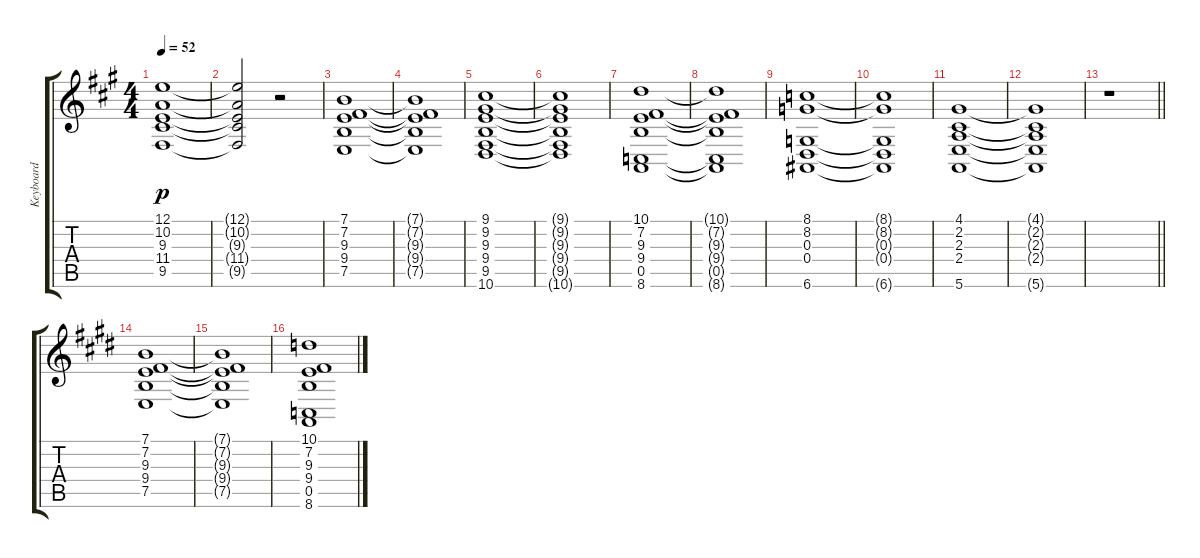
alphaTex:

\track ("Keyboard" "Keyboard") {instrument rockorgan}
\staff {score tabs}
\tuning (E4 B3 G3 D3 A2 E2) {hide}
\ts (4 4)
\tempo 52
\clef g2
\ks a
(12.1 10.2 9.3 11.4 9.5).1{dy p} |
(12.1{t} 10.2{t} 9.3{t} 11.4{t} 9.5{t}).2 r.2 |
(7.1 7.2 9.3 9.4 7.5).1 |
(7.1{t} 7.2{t} 9.3{t} 9.4{t} 7.5{t}).1 |
(9.1 9.2 9.3 9.4 9.5 10.6).1 |
(9.1{t} 9.2{t} 9.3{t} 9.4{t} 9.5{t} 10.6{t}).1 |
(10.1 7.2 9.3 9.4 0.5 8.6).1 |
(10.1{t} 7.2{t} 9.3{t} 9.4{t} 0.5{t} 8.6{t}).1 |
(8.1 8.2 0.3 0.4 6.6).1 |
(8.1{t} 8.2{t} 0.3{t} 0.4{t} 6.6{t}).1 |
(4.1 2.2 2.3 2.4 5.6).1 |
(4.1{t} 2.2{t} 2.3{t} 2.4{t} 5.6{t}).1 |
\barLineRight lightlight
r.1 |
\ks e
(7.1 7.2 9.3 9.4 7.5).1 |
\ks c#minor
(7.1{t} 7.2{t} 9.3{t} 9.4{t} 7.5{t}).1 |
(10.1 7.2 9.3 9.4 0.5 8.6).1
